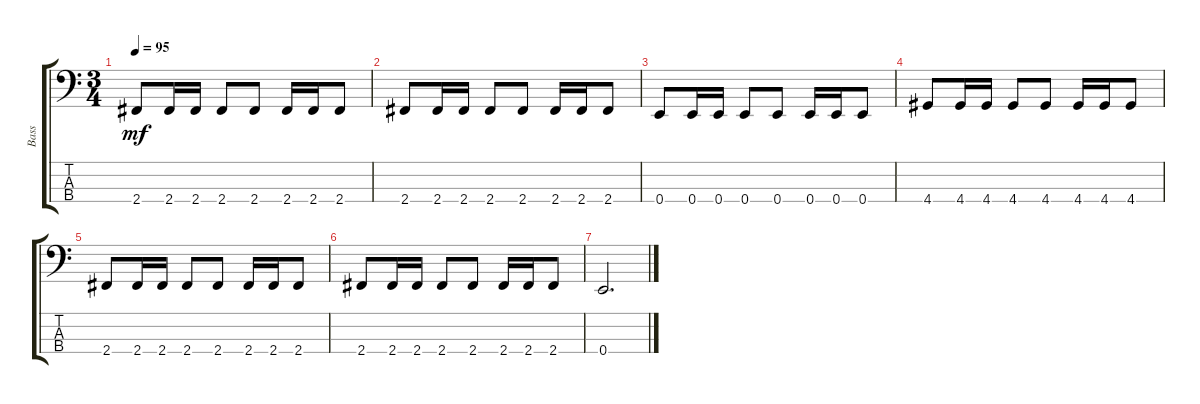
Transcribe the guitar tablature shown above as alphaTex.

\track ("Bass" "Bass") {instrument electricbassfinger}
\staff {score tabs}
\tuning (G2 D2 A1 E1) {hide}
\ts (3 4)
\tempo 95
\clef f4
\ks c
2.4.8{dy mf} 2.4.16 2.4.16 2.4.8 2.4.8 2.4.16 2.4.16 2.4.8 |
2.4.8 2.4.16 2.4.16 2.4.8 2.4.8 2.4.16 2.4.16 2.4.8 |
0.4.8 0.4.16 0.4.16 0.4.8 0.4.8 0.4.16 0.4.16 0.4.8 |
4.4.8 4.4.16 4.4.16 4.4.8 4.4.8 4.4.16 4.4.16 4.4.8 |
2.4.8 2.4.16 2.4.16 2.4.8 2.4.8 2.4.16 2.4.16 2.4.8 |
2.4.8 2.4.16 2.4.16 2.4.8 2.4.8 2.4.16 2.4.16 2.4.8 |
0.4.2{d}
